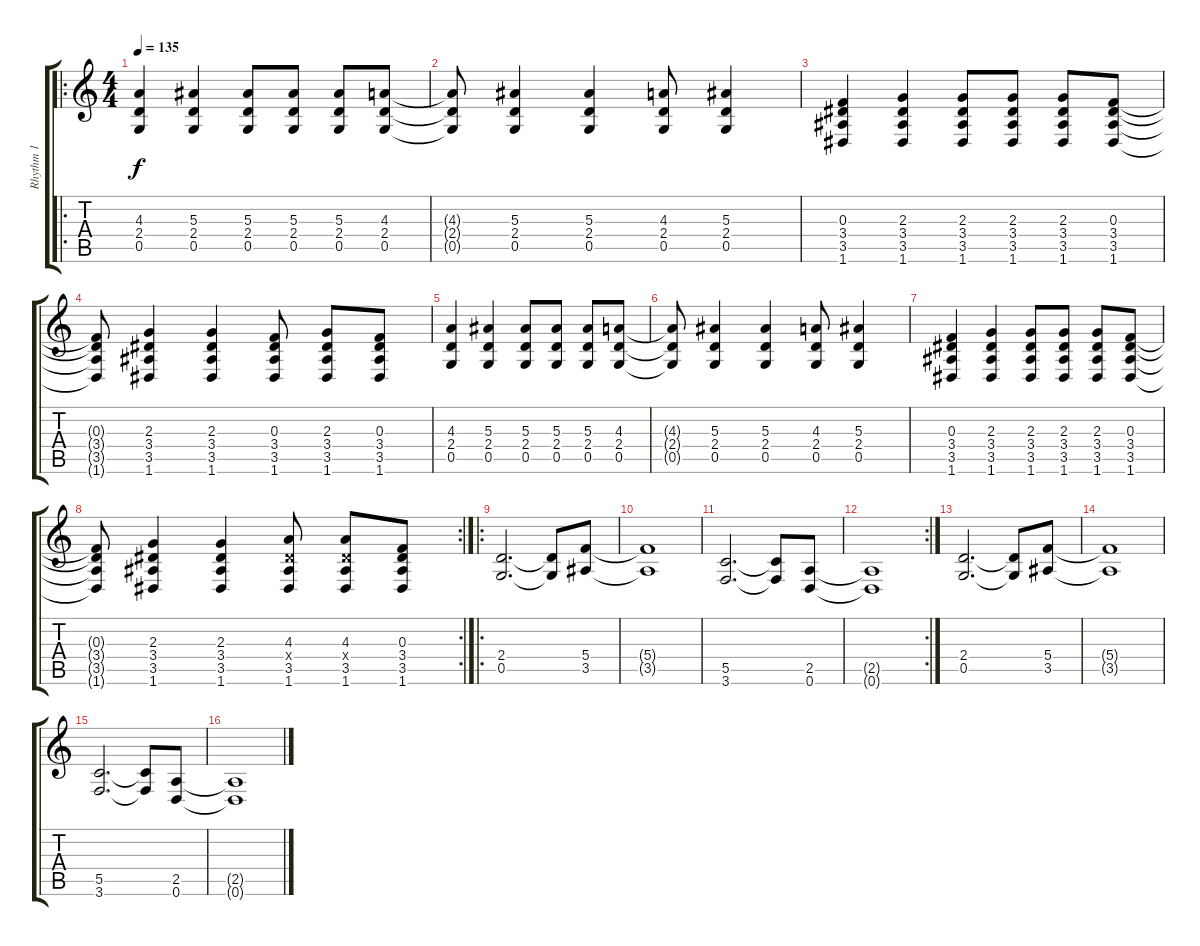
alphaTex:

\track ("Rhythm 1" "Rhythm 1") {instrument distortionguitar}
\staff {score tabs}
\tuning (D4 A3 F3 C3 G2 D2) {hide}
\ro
\ts (4 4)
\tempo 135
\clef g2
\ks c
(4.3 2.4 0.5).4{dy f volume 11} (5.3 2.4 0.5).4 (5.3 2.4 0.5).8 (5.3 2.4 0.5).8 (5.3 2.4 0.5).8 (4.3 2.4 0.5).8 |
(4.3{t} 2.4{t} 0.5{t}).8 (5.3 2.4 0.5).4 (5.3 2.4 0.5).4 (4.3 2.4 0.5).8 (5.3 2.4 0.5).4 |
(0.3 3.4 3.5 1.6).4 (2.3 3.4 3.5 1.6).4 (2.3 3.4 3.5 1.6).8 (2.3 3.4 3.5 1.6).8 (2.3 3.4 3.5 1.6).8 (0.3 3.4 3.5 1.6).8 |
(0.3{t} 3.4{t} 3.5{t} 1.6{t}).8 (2.3 3.4 3.5 1.6).4 (2.3 3.4 3.5 1.6).4 (0.3 3.4 3.5 1.6).8 (2.3 3.4 3.5 1.6).8 (0.3 3.4 3.5 1.6).8 |
(4.3 2.4 0.5).4 (5.3 2.4 0.5).4 (5.3 2.4 0.5).8 (5.3 2.4 0.5).8 (5.3 2.4 0.5).8 (4.3 2.4 0.5).8 |
(4.3{t} 2.4{t} 0.5{t}).8 (5.3 2.4 0.5).4 (5.3 2.4 0.5).4 (4.3 2.4 0.5).8 (5.3 2.4 0.5).4 |
(0.3 3.4 3.5 1.6).4 (2.3 3.4 3.5 1.6).4 (2.3 3.4 3.5 1.6).8 (2.3 3.4 3.5 1.6).8 (2.3 3.4 3.5 1.6).8 (0.3 3.4 3.5 1.6).8 |
\rc 2
(0.3{t} 3.4{t} 3.5{t} 1.6{t}).8 (2.3 3.4 3.5 1.6).4 (2.3 3.4 3.5 1.6).4 (4.3 3.4{x} 3.5 1.6).8 (4.3 3.4{x} 3.5 1.6).8 (0.3 3.4 3.5 1.6).8 |
\ro
(2.4 0.5).2{d} (2.4{t} 0.5{t}).8 (5.4 3.5).8 |
(5.4{t} 3.5{t}).1 |
(5.5 3.6).2{d} (5.5{t} 3.6{t}).8 (2.5 0.6).8 |
\rc 2
(2.5{t} 0.6{t}).1 |
(2.4 0.5).2{d} (2.4{t} 0.5{t}).8 (5.4 3.5).8 |
(5.4{t} 3.5{t}).1 |
(5.5 3.6).2{d} (5.5{t} 3.6{t}).8 (2.5 0.6).8 |
(2.5{t} 0.6{t}).1
